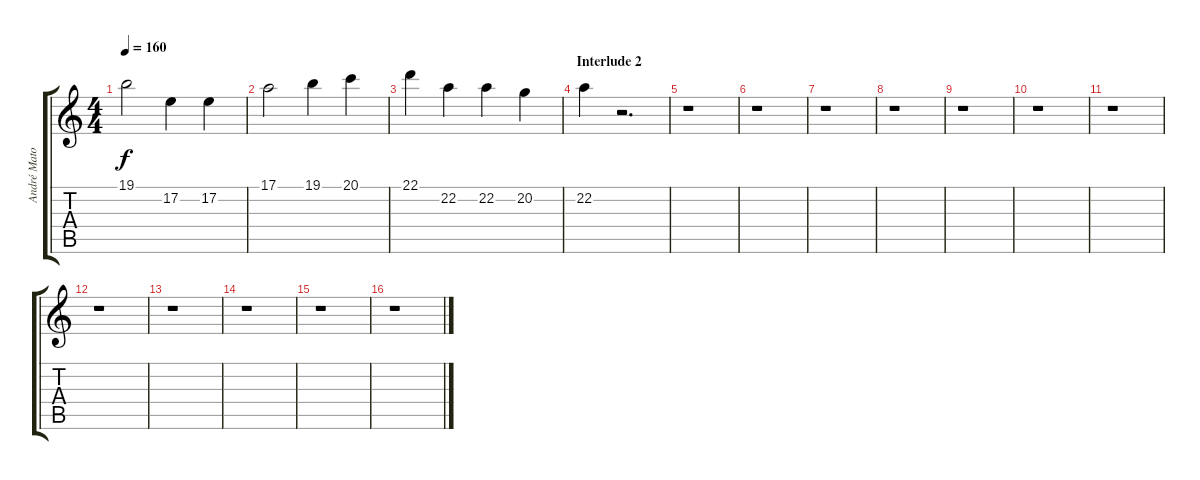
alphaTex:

\track ("André Matos (Voz)" "André Mato") {instrument cello}
\staff {score tabs}
\tuning (E4 B3 G3 D3 A2 E2) {hide}
\ts (4 4)
\tempo 160
\clef g2
\ks c
19.1.2{dy f} 17.2.4 17.2.4 |
17.1.2 19.1.4 20.1.4 |
22.1.4 22.2.4 22.2.4 20.2.4 |
\section ("" "Interlude 2")
22.2.4 r.2{d} |
r.1 |
r.1 |
r.1 |
r.1 |
r.1 |
r.1 |
r.1 |
r.1 |
r.1 |
r.1 |
r.1 |
r.1
